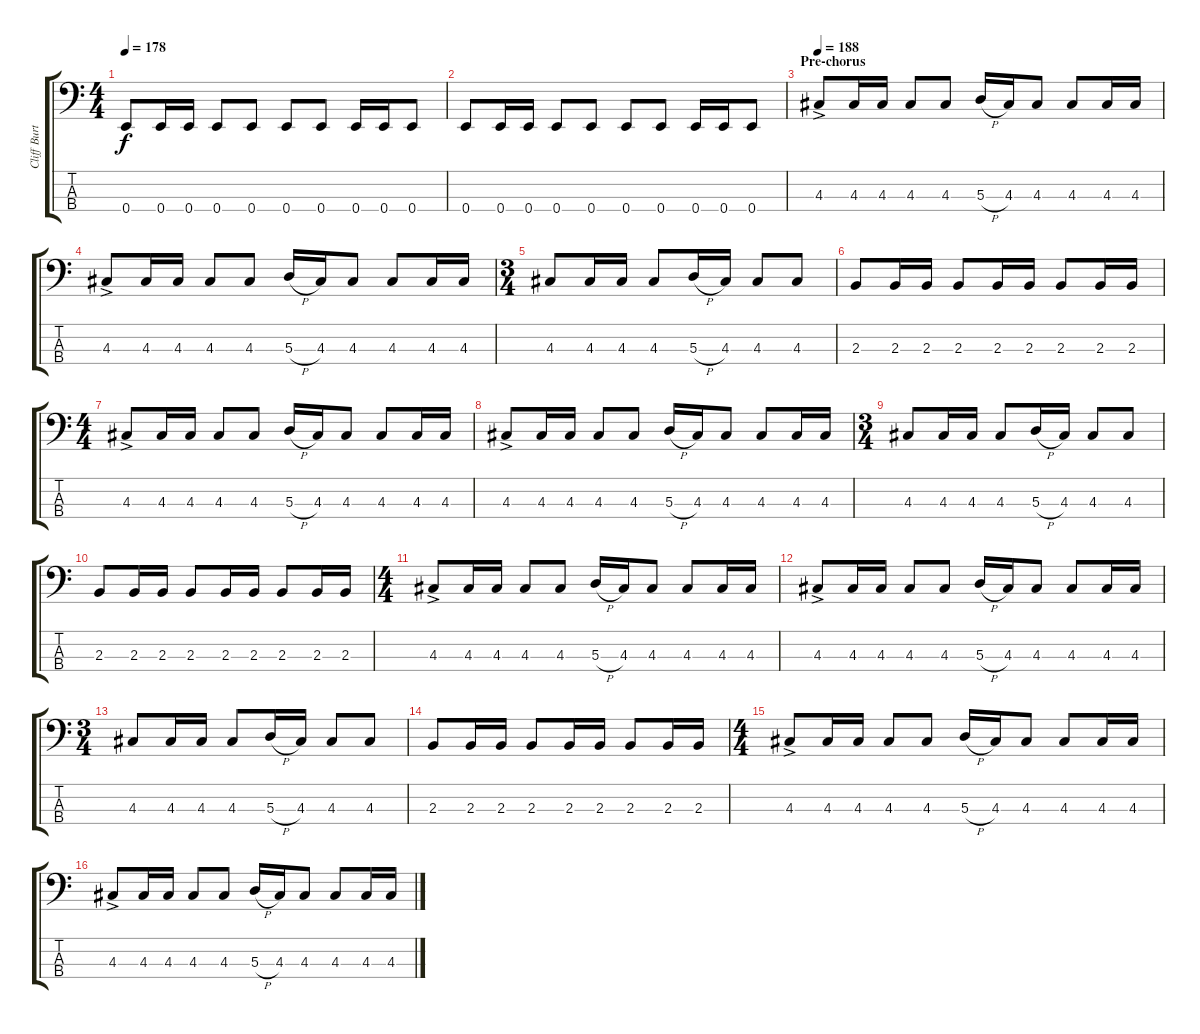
\track ("Cliff Burton (Bass)" "Cliff Burt") {instrument electricbassfinger}
\staff {score tabs}
\tuning (G2 D2 A1 E1) {hide}
\ts (4 4)
\tempo 178
\clef f4
\ks c
0.4.8{dy f} 0.4.16 0.4.16 0.4.8 0.4.8 0.4.8 0.4.8 0.4.16 0.4.16 0.4.8 |
0.4.8 0.4.16 0.4.16 0.4.8 0.4.8 0.4.8 0.4.8 0.4.16 0.4.16 0.4.8 |
\section ("" "Pre-chorus")
\tempo 188
4.3{ac}.8 4.3.16 4.3.16 4.3.8 4.3.8 5.3{h}.16 4.3.16 4.3.8 4.3.8 4.3.16 4.3.16 |
4.3{ac}.8 4.3.16 4.3.16 4.3.8 4.3.8 5.3{h}.16 4.3.16 4.3.8 4.3.8 4.3.16 4.3.16 |
\ts (3 4)
4.3.8 4.3.16 4.3.16 4.3.8 5.3{h}.16 4.3.16 4.3.8 4.3.8 |
2.3.8 2.3.16 2.3.16 2.3.8 2.3.16 2.3.16 2.3.8 2.3.16 2.3.16 |
\ts (4 4)
4.3{ac}.8 4.3.16 4.3.16 4.3.8 4.3.8 5.3{h}.16 4.3.16 4.3.8 4.3.8 4.3.16 4.3.16 |
4.3{ac}.8 4.3.16 4.3.16 4.3.8 4.3.8 5.3{h}.16 4.3.16 4.3.8 4.3.8 4.3.16 4.3.16 |
\ts (3 4)
4.3.8 4.3.16 4.3.16 4.3.8 5.3{h}.16 4.3.16 4.3.8 4.3.8 |
2.3.8 2.3.16 2.3.16 2.3.8 2.3.16 2.3.16 2.3.8 2.3.16 2.3.16 |
\ts (4 4)
4.3{ac}.8 4.3.16 4.3.16 4.3.8 4.3.8 5.3{h}.16 4.3.16 4.3.8 4.3.8 4.3.16 4.3.16 |
4.3{ac}.8 4.3.16 4.3.16 4.3.8 4.3.8 5.3{h}.16 4.3.16 4.3.8 4.3.8 4.3.16 4.3.16 |
\ts (3 4)
4.3.8 4.3.16 4.3.16 4.3.8 5.3{h}.16 4.3.16 4.3.8 4.3.8 |
2.3.8 2.3.16 2.3.16 2.3.8 2.3.16 2.3.16 2.3.8 2.3.16 2.3.16 |
\ts (4 4)
4.3{ac}.8 4.3.16 4.3.16 4.3.8 4.3.8 5.3{h}.16 4.3.16 4.3.8 4.3.8 4.3.16 4.3.16 |
4.3{ac}.8 4.3.16 4.3.16 4.3.8 4.3.8 5.3{h}.16 4.3.16 4.3.8 4.3.8 4.3.16 4.3.16
